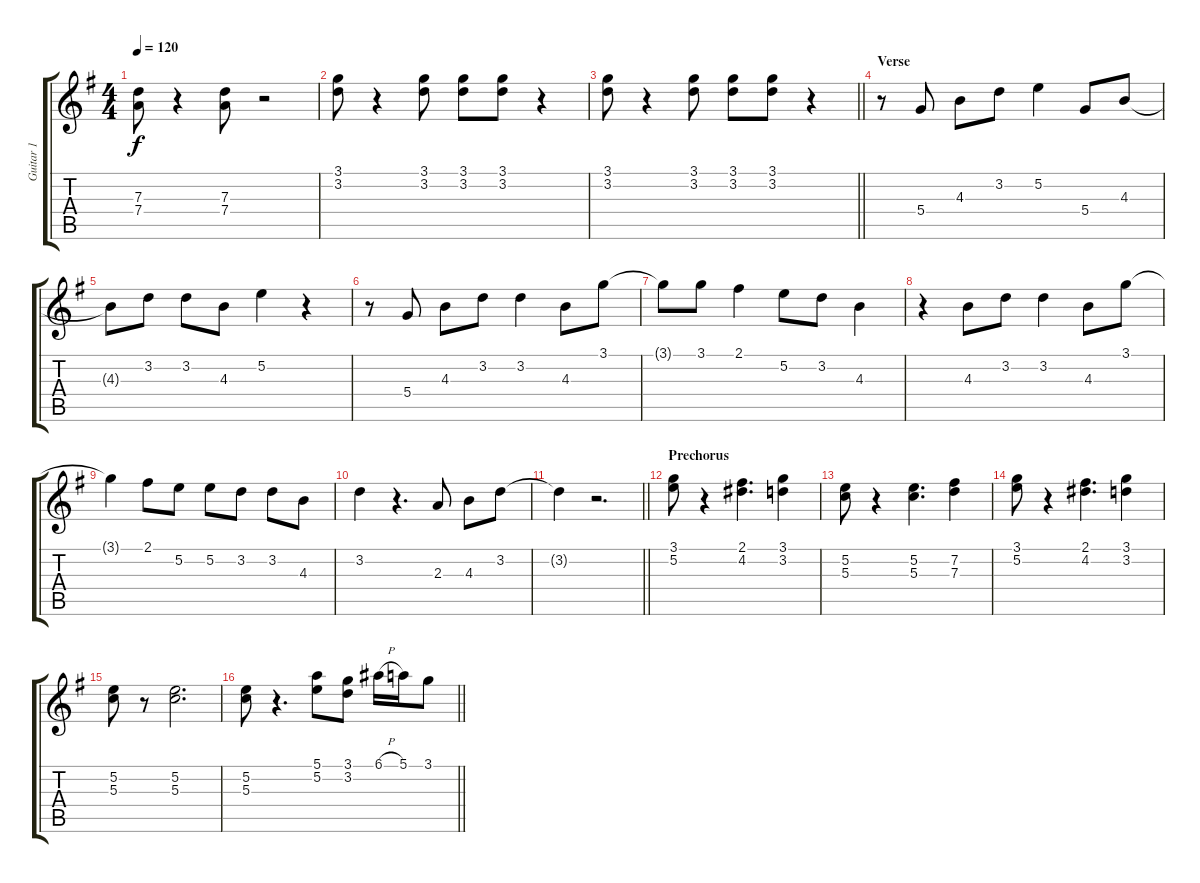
\track ("Guitar 1" "Guitar 1") {instrument overdrivenguitar}
\staff {score tabs}
\tuning (E4 B3 G3 D3 A2 E2) {hide}
\ts (4 4)
\tempo 120
\clef g2
\ks g
(7.3 7.4).8{dy f} r.4 (7.3 7.4).8 r.2 |
(3.1 3.2).8 r.4 (3.1 3.2).8 (3.1 3.2).8 (3.1 3.2).8 r.4 |
\barLineRight lightlight
(3.1 3.2).8 r.4 (3.1 3.2).8 (3.1 3.2).8 (3.1 3.2).8 r.4 |
\section ("" "Verse")
r.8 5.4.8 4.3.8 3.2.8 5.2.4 5.4.8 4.3.8 |
4.3{t}.8 3.2.8 3.2.8 4.3.8 5.2.4 r.4 |
r.8 5.4.8 4.3.8 3.2.8 3.2.4 4.3.8 3.1.8 |
3.1{t}.8 3.1.8 2.1.4 5.2.8 3.2.8 4.3.4 |
r.4 4.3.8 3.2.8 3.2.4 4.3.8 3.1.8 |
3.1{t}.4 2.1.8 5.2.8 5.2.8 3.2.8 3.2.8 4.3.8 |
3.2.4 r.4{d} 2.3.8 4.3.8 3.2.8 |
\barLineRight lightlight
3.2{t}.4 r.2{d} |
\section ("" "Prechorus")
(3.1 5.2).8 r.4 (2.1 4.2).4{d} (3.1 3.2).4 |
(5.2 5.3).8 r.4 (5.2 5.3).4{d} (7.2 7.3).4 |
(3.1 5.2).8 r.4 (2.1 4.2).4{d} (3.1 3.2).4 |
(5.2 5.3).8 r.8 (5.2 5.3).2{d} |
\barLineRight lightlight
(5.2 5.3).8 r.4{d} (5.1 5.2).8 (3.1 3.2).8 6.1{h}.16 5.1.16 3.1.8
